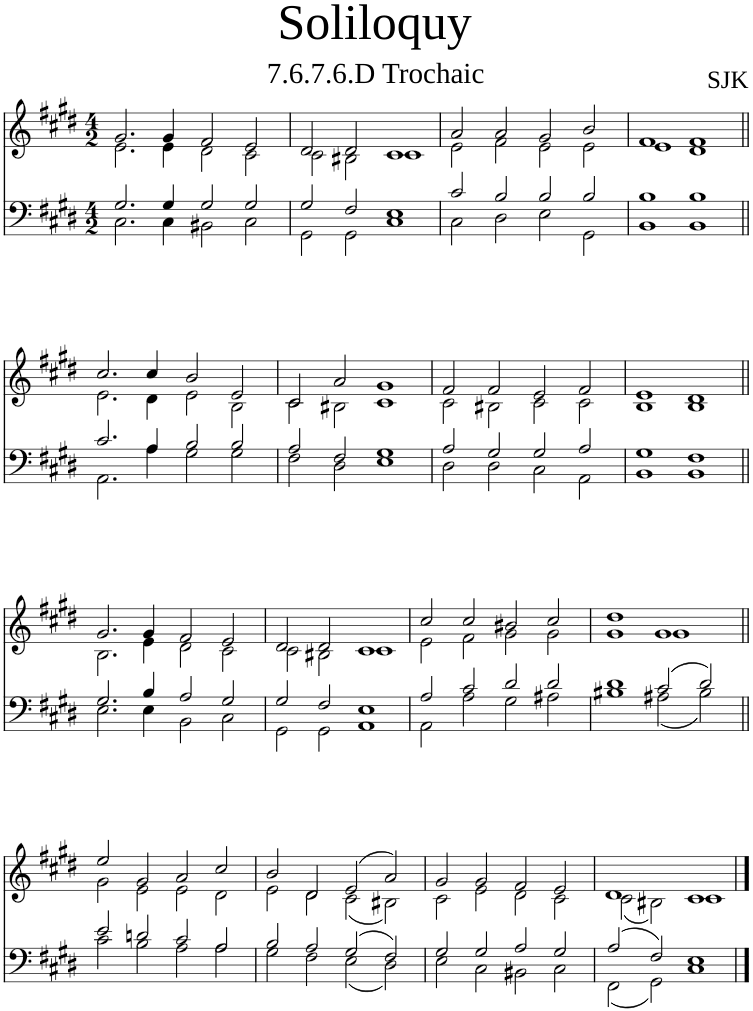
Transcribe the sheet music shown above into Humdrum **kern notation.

**kern	**kern
*part1	*part1
*staff2	*staff1
*I"Piano	*
*I'Pno	*
*clefF4	*clefG2
*k[f#c#g#d#]	*k[f#c#g#d#]
*M4/2	*M4/2
=1	=1
*^	*^
2.G#/	2.C#\	2.g#/	2.e\
4G#/	4C#\	4g#/	4e\
2G#/	2BB#X\	2f#/	2d#\
2G#/	2C#\	2e/	2c#\
=2	=2	=2	=2
2G#/	2GG#\	2d#/	2c#\
2F#/	2GG#\	2d#/	2B#X\
1E	1C#	1c#	1c#
=3	=3	=3	=3
2c#/	2C#\	2a/	2e\
2B/	2D#\	2a/	2f#\
2B/	2E\	2g#/	2e\
2B/	2GG#\	2b/	2e\
=4	=4	=4	=4
1B	1BB	1f#	1e
1B	1BB	1f#	1d#
!!LO:LB:g=z	!!
=5||	=5||	=5||	=5||
2.c#/	2.AA\	2.cc#/	2.e\
4A/	4A\	4cc#/	4d#\
2B/	2G#\	2b/	2e\
2B/	2G#\	2e/	2B\
=6	=6	=6	=6
2A/	2F#\	2c#/	2c#\
2F#/	2D#\	2a/	2B#X\
1G#	1E	1g#	1c#
=7	=7	=7	=7
2A/	2D#\	2f#/	2c#\
2G#/	2D#\	2f#/	2B#X\
2G#/	2C#\	2e/	2c#\
2A/	2AA\	2f#/	2c#\
=8	=8	=8	=8
1G#	1BB	1e	1B
1F#	1BB	1d#	1B
!!LO:LB:g=z	!!
=9||	=9||	=9||	=9||
2.G#/	2.E\	2.g#/	2.B\
4B/	4E\	4g#/	4e\
2A/	2BB\	2f#/	2d#\
2G#/	2C#\	2e/	2c#\
=10	=10	=10	=10
2G#/	2GG#\	2d#/	2c#\
2F#/	2GG#\	2d#/	2B#X\
1E	1AA	1c#	1c#
=11	=11	=11	=11
2A/	2AA\	2cc#/	2e\
2c#/	2A\	2cc#/	2f#\
2d#/	2G#\	2b#X/	2g#\
2d#/	2A#X\	2cc#/	2g#\
=12	=12	=12	=12
1d#	1B#X	1dd#	1g#
2c#/	2A#X\	1g#	1g#
2d#/	2B#\	.	.
!!LO:LB:g=z	!!
=13||	=13||	=13||	=13||
2e/	2c#\	2ee/	2g#\
2dn/	2B\	2g#/	2e\
2c#/	2A\	2a/	2e\
2A/	2A\	2cc#/	2d#\
=14	=14	=14	=14
2B/	2G#\	2b/	2e\
2A/	2F#\	2d#/	2d#\
2G#/	2E\	(2e/	(2c#\
2F#/	2D#\	2a/)	2B#X\)
=15	=15	=15	=15
2G#/	2E\	2g#/	2c#\
2G#/	2C#\	2g#/	2e\
2A/	2BB#X\	2f#/	2d#\
2G#/	2C#\	2e/	2c#\
=16	=16	=16	=16
2A/	2FF#\	1d#	(2c#\
2F#/	2GG#\	.	2B#X\)
1E	1C#	1c#	1c#
*v	*v	*	*
*	*v	*v
==	==
*-	*-
